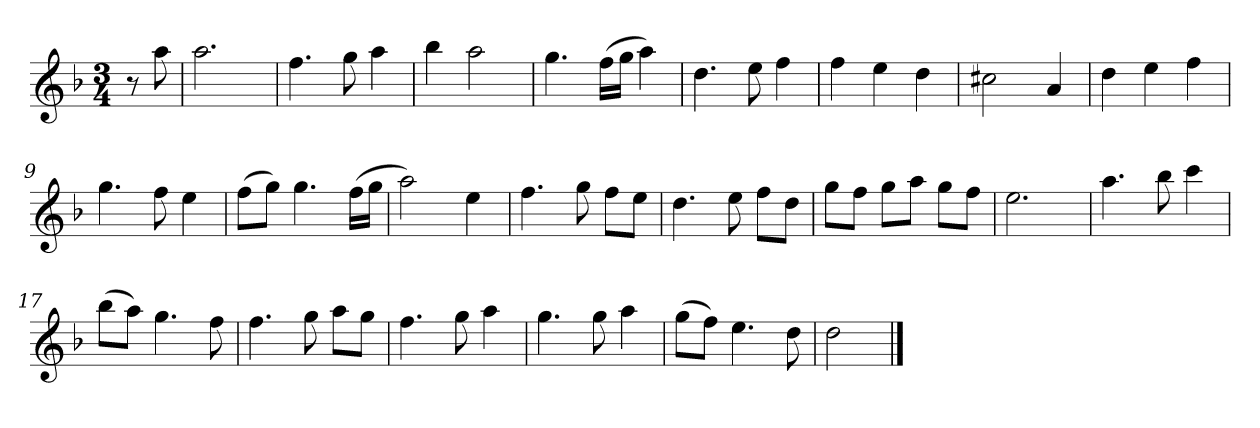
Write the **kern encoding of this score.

**kern
*part1
*staff1
*k[b-]
*M3/4
*MM120
=
8r
8aa
=1
2.aa
=2
4.ff
8gg
4aa
=3
4bb-
2aa
=4
4.gg
(16ffLL
16ggJJ
4aa)
=5
4.dd
8ee
4ff
=6
4ff
4ee
4dd
=7
2cc#X
4a
=8
4dd
4ee
4ff
=9
4.gg
8ff
4ee
=10
(8ffL
8ggJ)
4.gg
(16ffLL
16ggJJ
=11
2aa)
4ee
=12
4.ff
8gg
8ffL
8eeJ
=13
4.dd
8ee
8ffL
8ddJ
=14
8ggL
8ffJ
8ggL
8aaJ
8ggL
8ffJ
=15
2.ee
=16
4.aa
8bb-
4ccc
=17
(8bb-L
8aaJ)
4.gg
8ff
=18
4.ff
8gg
8aaL
8ggJ
=19
4.ff
8gg
4aa
=20
4.gg
8gg
4aa
=21
(8ggL
8ffJ)
4.ee
8dd
=22
2dd
==
*-
